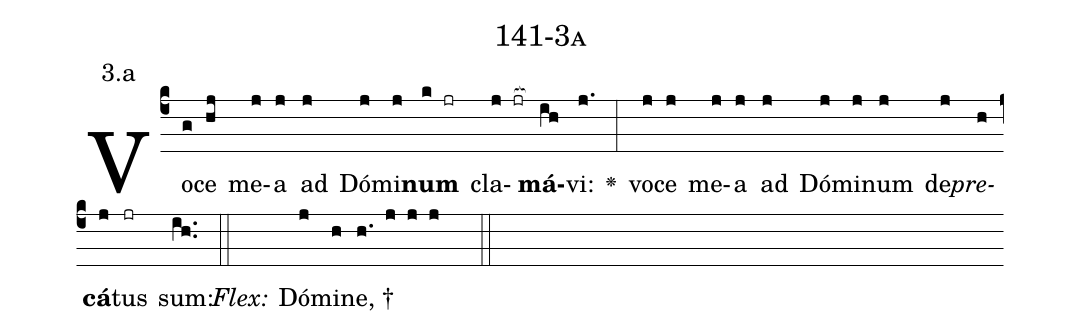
name: 141-3a;
annotation: 3.a;
%%
(c4)Vo(g)ce(hj) me(j)a(j) ad(j) Dó(j)mi(j)<b>num</b>(k jr) cla(j jr[ocb:1{])<b>má</b>(ih[ocb:0}])vi:(j.) <v>\greheightstar</v>(:) vo(j)ce(j) me(j)a(j) ad(j) Dó(j)mi(j)num(j) de(j)<i>pre</i>(h)<b>cá</b>(j)tus(jr) sum:(ih..) (::)
<i>Flex:</i>()  Dó(j)mi(h)ne, †(h. j j j  ::)

%E(j) u(j) o(j) u(h) a(j) e.(ih..) (::)
